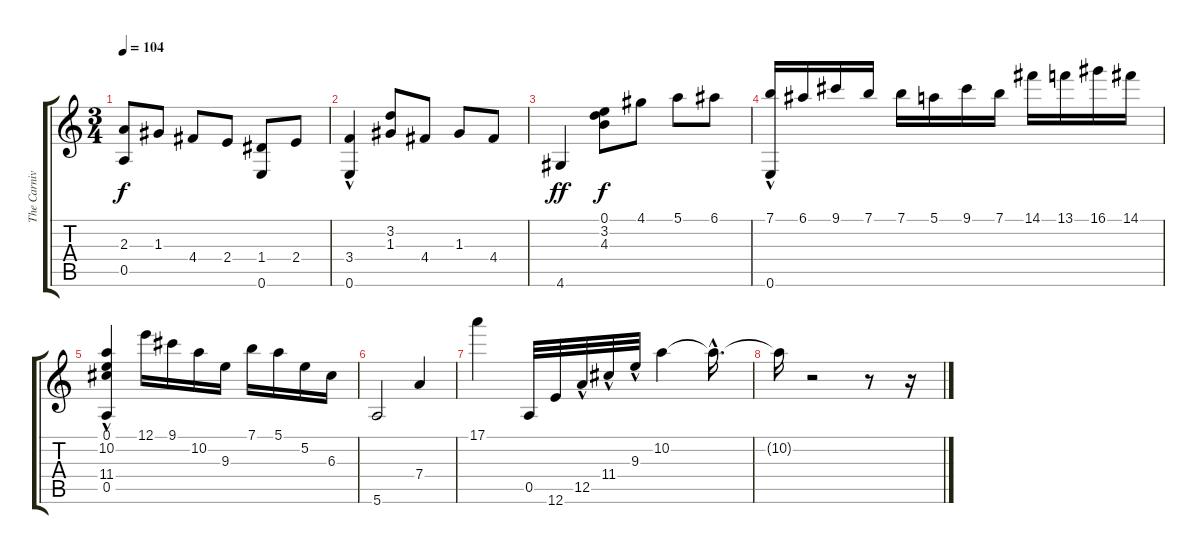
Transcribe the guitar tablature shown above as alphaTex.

\track ("The Carnival of Venice" "The Carniv") {instrument acousticguitarnylon}
\staff {score tabs}
\tuning (E4 B3 G3 D3 A2 E2) {hide}
\ts (3 4)
\tempo 104
\clef g2
\ks c
(2.3 0.5).8{dy f} 1.3.8 4.4.8 2.4.8 (1.4 0.6).8 2.4.8 |
(3.4{hac} 0.6{hac}).4 (3.2 1.3).8 4.4.8 1.3.8 4.4.8 |
4.6.4{dy ff} (0.1 3.2 4.3).8{dy f} 4.1.8 5.1.8 6.1.8 |
(7.1 0.6{hac}).16 6.1.16 9.1.16 7.1.16 7.1.16 5.1.16 9.1.16 7.1.16 14.1.16 13.1.16 16.1.16 14.1.16 |
(0.1 10.2 11.4 0.5{hac}).4 12.1.16 9.1.16 10.2.16 9.3.16 7.1.16 5.1.16 5.2.16 6.3.16 |
5.6.2 7.4.4 |
17.1.4 0.5.32 12.6.32 12.5{hac}.32 11.4{hac}.32 9.3{hac}.32 10.2.4 10.2{hac t}.16{d} |
10.2{t}.16 r.2 r.8 r.16
